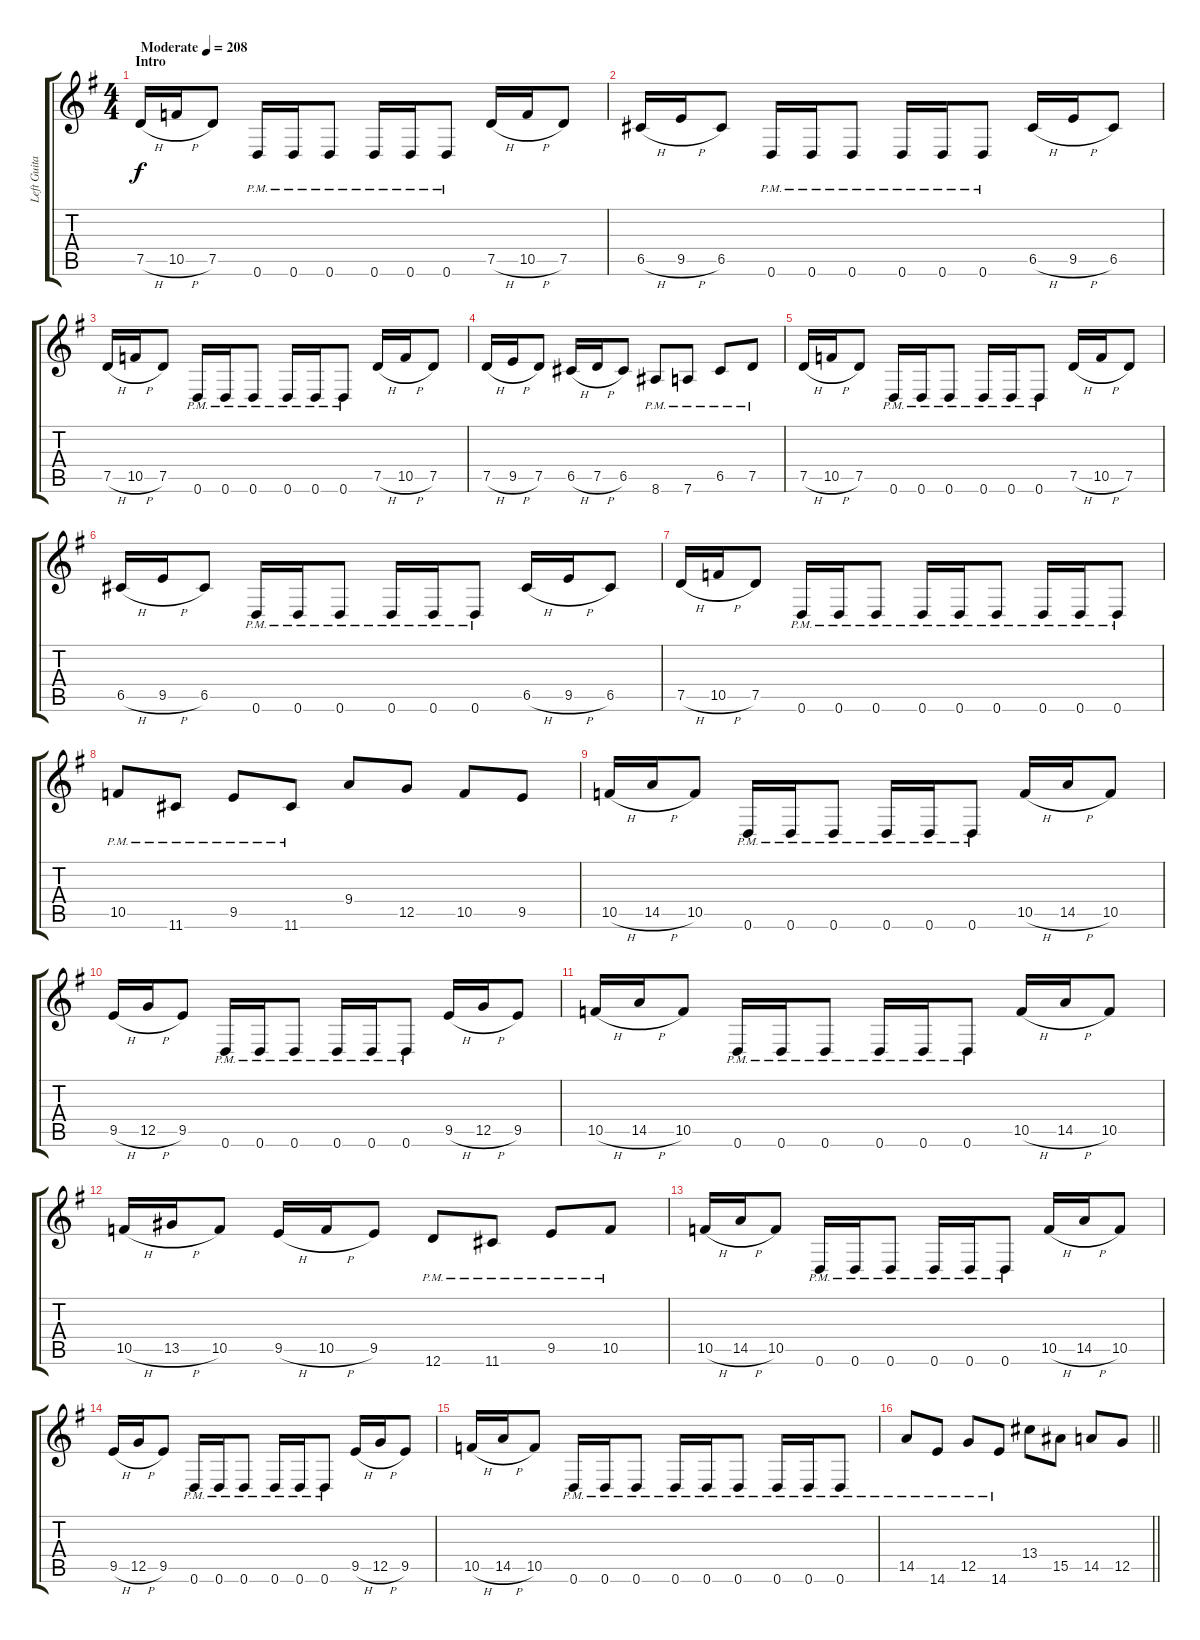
\track ("Left Guitar" "Left Guita") {instrument distortionguitar}
\staff {score tabs}
\tuning (D4 A3 F3 C3 G2 D2) {hide}
\ts (4 4)
\section ("" "Intro")
\tempo (208 "Moderate")
\clef g2
\ks g
7.5{h}.16{dy f instrument distortionguitar} 10.5{h}.16 7.5.8 0.6{pm}.16 0.6{pm}.16 0.6{pm}.8 0.6{pm}.16 0.6{pm}.16 0.6{pm}.8 7.5{h}.16 10.5{h}.16 7.5.8 |
6.5{h}.16 9.5{h}.16 6.5.8 0.6{pm}.16 0.6{pm}.16 0.6{pm}.8 0.6{pm}.16 0.6{pm}.16 0.6{pm}.8 6.5{h}.16 9.5{h}.16 6.5.8 |
7.5{h}.16 10.5{h}.16 7.5.8 0.6{pm}.16 0.6{pm}.16 0.6{pm}.8 0.6{pm}.16 0.6{pm}.16 0.6{pm}.8 7.5{h}.16 10.5{h}.16 7.5.8 |
7.5{h}.16 9.5{h}.16 7.5.8 6.5{h}.16 7.5{h}.16 6.5.8 8.6{pm}.8 7.6{pm}.8 6.5{pm}.8 7.5{pm}.8 |
7.5{h}.16 10.5{h}.16 7.5.8 0.6{pm}.16 0.6{pm}.16 0.6{pm}.8 0.6{pm}.16 0.6{pm}.16 0.6{pm}.8 7.5{h}.16 10.5{h}.16 7.5.8 |
6.5{h}.16 9.5{h}.16 6.5.8 0.6{pm}.16 0.6{pm}.16 0.6{pm}.8 0.6{pm}.16 0.6{pm}.16 0.6{pm}.8 6.5{h}.16 9.5{h}.16 6.5.8 |
7.5{h}.16 10.5{h}.16 7.5.8 0.6{pm}.16 0.6{pm}.16 0.6{pm}.8 0.6{pm}.16 0.6{pm}.16 0.6{pm}.8 0.6{pm}.16 0.6{pm}.16 0.6{pm}.8 |
10.5{pm}.8 11.6{pm}.8 9.5{pm}.8 11.6{pm}.8 9.4.8 12.5.8 10.5.8 9.5.8 |
10.5{h}.16 14.5{h}.16 10.5.8 0.6{pm}.16 0.6{pm}.16 0.6{pm}.8 0.6{pm}.16 0.6{pm}.16 0.6{pm}.8 10.5{h}.16 14.5{h}.16 10.5.8 |
9.5{h}.16 12.5{h}.16 9.5.8 0.6{pm}.16 0.6{pm}.16 0.6{pm}.8 0.6{pm}.16 0.6{pm}.16 0.6{pm}.8 9.5{h}.16 12.5{h}.16 9.5.8 |
10.5{h}.16 14.5{h}.16 10.5.8 0.6{pm}.16 0.6{pm}.16 0.6{pm}.8 0.6{pm}.16 0.6{pm}.16 0.6{pm}.8 10.5{h}.16 14.5{h}.16 10.5.8 |
10.5{h}.16 13.5{h}.16 10.5.8 9.5{h}.16 10.5{h}.16 9.5.8 12.6{pm}.8 11.6{pm}.8 9.5{pm}.8 10.5{pm}.8 |
10.5{h}.16 14.5{h}.16 10.5.8 0.6{pm}.16 0.6{pm}.16 0.6{pm}.8 0.6{pm}.16 0.6{pm}.16 0.6{pm}.8 10.5{h}.16 14.5{h}.16 10.5.8 |
9.5{h}.16 12.5{h}.16 9.5.8 0.6{pm}.16 0.6{pm}.16 0.6{pm}.8 0.6{pm}.16 0.6{pm}.16 0.6{pm}.8 9.5{h}.16 12.5{h}.16 9.5.8 |
10.5{h}.16 14.5{h}.16 10.5.8 0.6{pm}.16 0.6{pm}.16 0.6{pm}.8 0.6{pm}.16 0.6{pm}.16 0.6{pm}.8 0.6{pm}.16 0.6{pm}.16 0.6{pm}.8 |
\barLineRight lightlight
14.5{pm}.8 14.6{pm}.8 12.5{pm}.8 14.6{pm}.8 13.4.8 15.5.8 14.5.8 12.5.8
